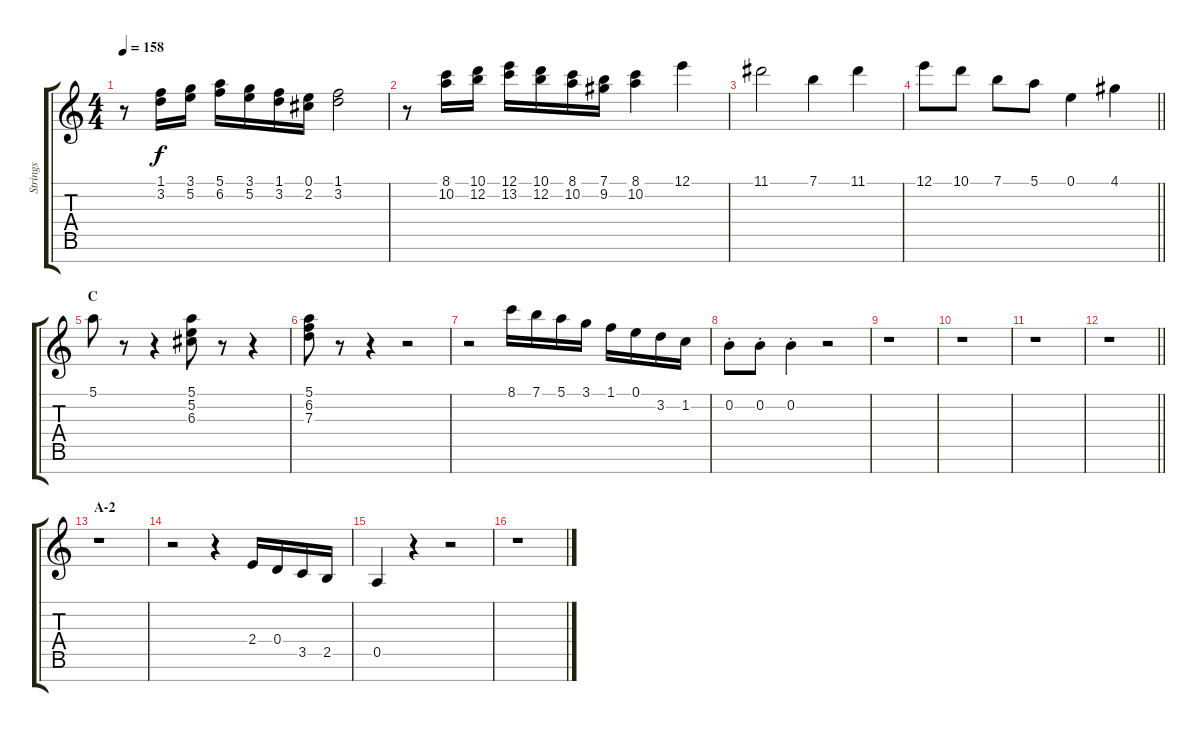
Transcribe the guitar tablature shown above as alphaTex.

\track ("Strings" "Strings") {instrument stringensemble1}
\staff {score tabs}
\tuning (E5 B4 G4 D4 A3 E3 B2) {hide}
\ts (4 4)
\tempo 158
\clef g2
\ks c
r.8{dy f} (1.1 3.2).16 (3.1 5.2).16 (5.1 6.2).16 (3.1 5.2).16 (1.1 3.2).16 (0.1 2.2).16 (1.1 3.2).2 |
r.8 (8.1 10.2).16 (10.1 12.2).16 (12.1 13.2).16 (10.1 12.2).16 (8.1 10.2).16 (7.1 9.2).16 (8.1 10.2).4 12.1.4 |
11.1.2 7.1.4 11.1.4 |
\barLineRight lightlight
12.1.8 10.1.8 7.1.8 5.1.8 0.1.4 4.1.4 |
\section ("" "C")
5.1.8 r.8 r.4 (5.1 5.2 6.3).8 r.8 r.4 |
(5.1 6.2 7.3).8 r.8 r.4 r.2 |
r.2 8.1.16 7.1.16 5.1.16 3.1.16 1.1.16 0.1.16 3.2.16 1.2.16 |
0.2{st}.8 0.2{st}.8 0.2{st}.4 r.2 |
r.1 |
r.1 |
r.1 |
\barLineRight lightlight
r.1 |
\section ("" "A-2")
r.1 |
r.2 r.4 2.4.16 0.4.16 3.5.16 2.5.16 |
0.5.4 r.4 r.2 |
r.1
